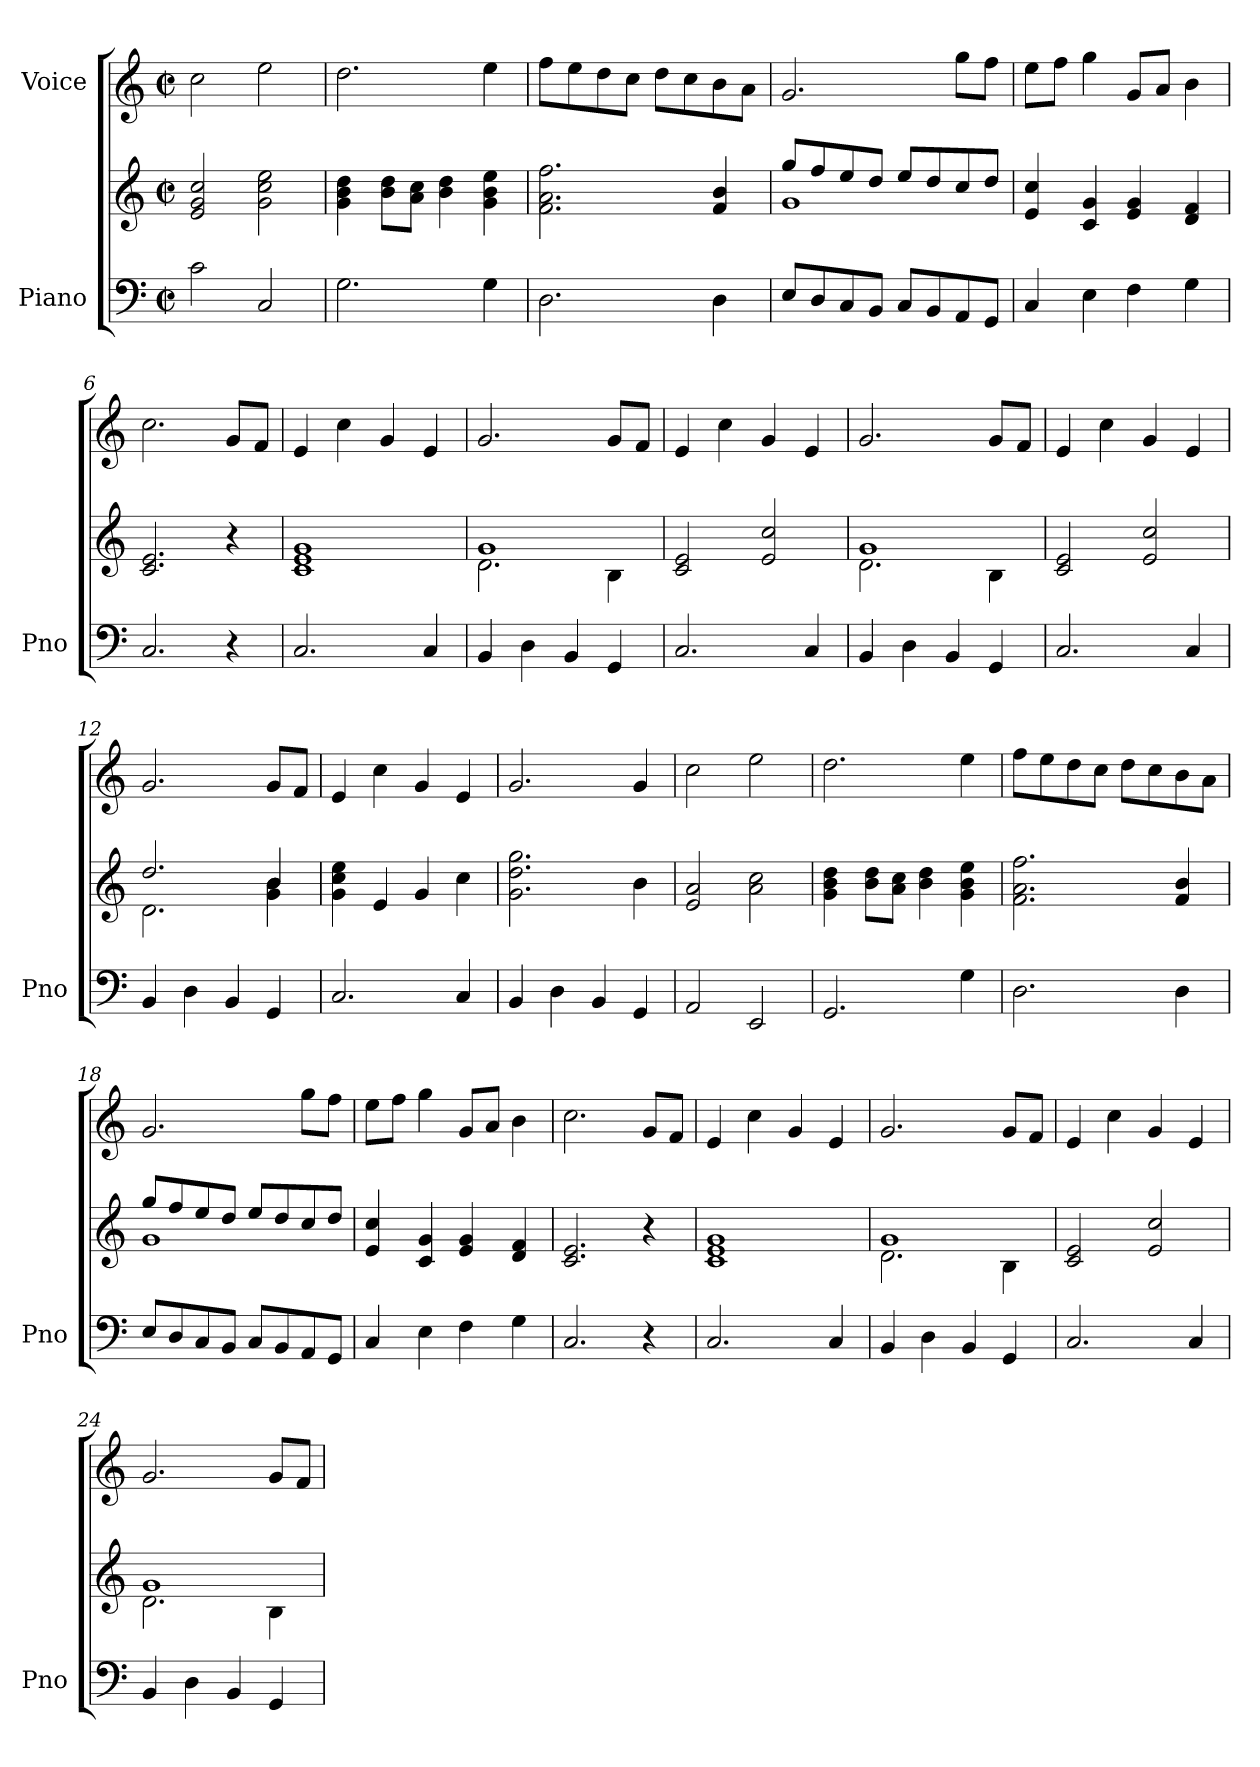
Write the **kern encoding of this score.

**kern	**kern	**kern
*part2	*part2	*part1
*staff3	*staff2	*staff1
*I"Piano	*	*I"Voice
*I'Pno	*	*
*clefF4	*clefG2	*clefG2
*k[]	*k[]	*k[]
*M2/2	*M2/2	*M2/2
*met(c|)	*met(c|)	*met(c|)
=1	=1	=1
2c\	2e/ 2g/ 2cc/	2cc\
2C/	2g\ 2cc\ 2ee\	2ee\
=2	=2	=2
2.G\	4g\ 4b\ 4dd\	2.dd\
.	8b\ 8dd\L	.
.	8a\ 8cc\J	.
.	4b\ 4dd\	.
4G\	4g\ 4b\ 4ee\	4ee\
=3	=3	=3
2.D\	2.f\ 2.a\ 2.ff\	8ff\L
.	.	8ee\
.	.	8dd\
.	.	8cc\J
.	.	8dd\L
.	.	8cc\
4D\	4f/ 4b/	8b\
.	.	8a\J
=4	=4	=4
*	*^	*
8E/L	8gg/L	1g	2.g/
8D/	8ff/	.	.
8C/	8ee/	.	.
8BB/J	8dd/J	.	.
8C/L	8ee/L	.	.
8BB/	8dd/	.	.
8AA/	8cc/	.	8gg\L
8GG/J	8dd/J	.	8ff\J
*	*v	*v	*
=5	=5	=5
4C/	4e/ 4cc/	8ee\L
.	.	8ff\J
4E\	4c/ 4g/	4gg\
4F\	4e/ 4g/	8g/L
.	.	8a/J
4G\	4d/ 4f/	4b\
=6	=6	=6
2.C/	2.c/ 2.e/	2.cc\
4r	4r	8g/L
.	.	8f/J
=7	=7	=7
2.C/	1c 1e 1g	4e/
.	.	4cc\
.	.	4g/
4C/	.	4e/
!!LO:LB:g=z
=8	=8	=8
*	*^	*
4BB/	1g	2.d\	2.g/
4D\	.	.	.
4BB/	.	.	.
4GG/	.	4B\	8g/L
.	.	.	8f/J
*	*v	*v	*
=9	=9	=9
2.C/	2c/ 2e/	4e/
.	.	4cc\
.	2e/ 2cc/	4g/
4C/	.	4e/
=10	=10	=10
*	*^	*
4BB/	1g	2.d\	2.g/
4D\	.	.	.
4BB/	.	.	.
4GG/	.	4B\	8g/L
.	.	.	8f/J
*	*v	*v	*
=11	=11	=11
2.C/	2c/ 2e/	4e/
.	.	4cc\
.	2e/ 2cc/	4g/
4C/	.	4e/
=12	=12	=12
*	*^	*
4BB/	2.dd/	2.d\	2.g/
4D\	.	.	.
4BB/	.	.	.
4GG/	4b/	4g\ 4b\	8g/L
.	.	.	8f/J
*	*v	*v	*
=13	=13	=13
2.C/	4g\ 4cc\ 4ee\	4e/
.	4e/	4cc\
.	4g/	4g/
4C/	4cc\	4e/
=14	=14	=14
4BB/	2.g\ 2.dd\ 2.gg\	2.g/
4D\	.	.
4BB/	.	.
4GG/	4b\	4g/
=15	=15	=15
2AA/	2e/ 2a/	2cc\
2EE/	2a\ 2cc\	2ee\
!!LO:LB:g=z
=16	=16	=16
2.GG/	4g\ 4b\ 4dd\	2.dd\
.	8b\ 8dd\L	.
.	8a\ 8cc\J	.
.	4b\ 4dd\	.
4G\	4g\ 4b\ 4ee\	4ee\
=17	=17	=17
2.D\	2.f\ 2.a\ 2.ff\	8ff\L
.	.	8ee\
.	.	8dd\
.	.	8cc\J
.	.	8dd\L
.	.	8cc\
4D\	4f/ 4b/	8b\
.	.	8a\J
=18	=18	=18
*	*^	*
8E/L	8gg/L	1g	2.g/
8D/	8ff/	.	.
8C/	8ee/	.	.
8BB/J	8dd/J	.	.
8C/L	8ee/L	.	.
8BB/	8dd/	.	.
8AA/	8cc/	.	8gg\L
8GG/J	8dd/J	.	8ff\J
*	*v	*v	*
=19	=19	=19
4C/	4e/ 4cc/	8ee\L
.	.	8ff\J
4E\	4c/ 4g/	4gg\
4F\	4e/ 4g/	8g/L
.	.	8a/J
4G\	4d/ 4f/	4b\
=20	=20	=20
2.C/	2.c/ 2.e/	2.cc\
4r	4r	8g/L
.	.	8f/J
=21	=21	=21
2.C/	1c 1e 1g	4e/
.	.	4cc\
.	.	4g/
4C/	.	4e/
=22	=22	=22
*	*^	*
4BB/	1g	2.d\	2.g/
4D\	.	.	.
4BB/	.	.	.
4GG/	.	4B\	8g/L
.	.	.	8f/J
*	*v	*v	*
!!LO:LB:g=z
=23	=23	=23
2.C/	2c/ 2e/	4e/
.	.	4cc\
.	2e/ 2cc/	4g/
4C/	.	4e/
=24	=24	=24
*	*^	*
4BB/	1g	2.d\	2.g/
4D\	.	.	.
4BB/	.	.	.
4GG/	.	4B\	8g/L
.	.	.	8f/J
*	*v	*v	*
=	=	=
*-	*-	*-
